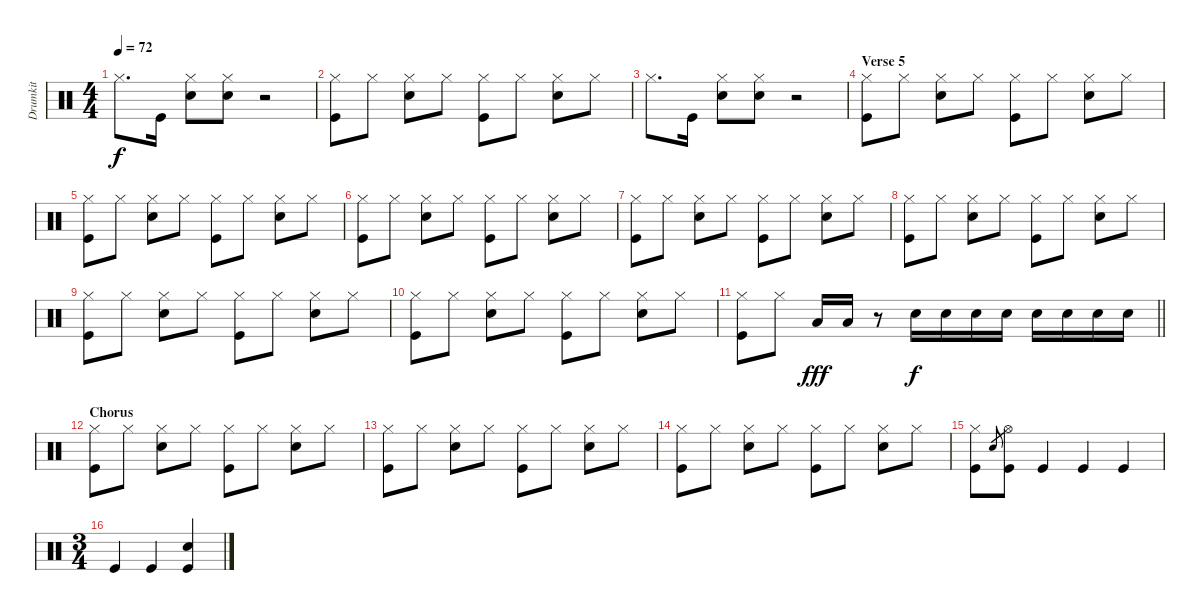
\track ("Drumkit" "Drumkit") {instrument percussion}
\staff {score}
\articulation defaults
\ts (4 4)
\tempo 72
\clef neutral
\ks c "Hi-Hat (closed)".8{d dy f} "Kick (hit)".16
("Hi-Hat (closed)" "Snare (hit) 2").8 ("Hi-Hat (closed)" "Snare (hit) 2").8 r.2 |
("Hi-Hat (closed)" "Kick (hit)").8 "Hi-Hat (closed)".8 ("Hi-Hat (closed)" "Snare (hit) 2").8 "Hi-Hat (closed)".8 ("Hi-Hat (closed)" "Kick (hit)").8 "Hi-Hat (closed)".8 ("Hi-Hat (closed)" "Snare (hit) 2").8 "Hi-Hat (closed)".8 |
"Hi-Hat (closed)".8{d} "Kick (hit)".16 ("Hi-Hat (closed)" "Snare (hit) 2").8 ("Hi-Hat (closed)" "Snare (hit) 2").8 r.2 |
\section ("" "Verse 5")
("Hi-Hat (closed)" "Kick (hit)").8 "Hi-Hat (closed)".8 ("Hi-Hat (closed)" "Snare (hit) 2").8 "Hi-Hat (closed)".8 ("Hi-Hat (closed)" "Kick (hit)").8 "Hi-Hat (closed)".8 ("Hi-Hat (closed)" "Snare (hit) 2").8 "Hi-Hat (closed)".8 |
("Hi-Hat (closed)" "Kick (hit)").8 "Hi-Hat (closed)".8 ("Hi-Hat (closed)" "Snare (hit) 2").8 "Hi-Hat (closed)".8 ("Hi-Hat (closed)" "Kick (hit)").8 "Hi-Hat (closed)".8 ("Hi-Hat (closed)" "Snare (hit) 2").8 "Hi-Hat (closed)".8 |
("Hi-Hat (closed)" "Kick (hit)").8 "Hi-Hat (closed)".8 ("Hi-Hat (closed)" "Snare (hit) 2").8 "Hi-Hat (closed)".8 ("Hi-Hat (closed)" "Kick (hit)").8 "Hi-Hat (closed)".8 ("Hi-Hat (closed)" "Snare (hit) 2").8 "Hi-Hat (closed)".8 |
("Hi-Hat (closed)" "Kick (hit)").8 "Hi-Hat (closed)".8 ("Hi-Hat (closed)" "Snare (hit) 2").8 "Hi-Hat (closed)".8 ("Hi-Hat (closed)" "Kick (hit)").8 "Hi-Hat (closed)".8 ("Hi-Hat (closed)" "Snare (hit) 2").8 "Hi-Hat (closed)".8 |
("Hi-Hat (closed)" "Kick (hit)").8 "Hi-Hat (closed)".8 ("Hi-Hat (closed)" "Snare (hit) 2").8 "Hi-Hat (closed)".8 ("Hi-Hat (closed)" "Kick (hit)").8 "Hi-Hat (closed)".8 ("Hi-Hat (closed)" "Snare (hit) 2").8 "Hi-Hat (closed)".8 |
("Hi-Hat (closed)" "Kick (hit)").8 "Hi-Hat (closed)".8 ("Hi-Hat (closed)" "Snare (hit) 2").8 "Hi-Hat (closed)".8 ("Hi-Hat (closed)" "Kick (hit)").8 "Hi-Hat (closed)".8 ("Hi-Hat (closed)" "Snare (hit) 2").8 "Hi-Hat (closed)".8 |
("Hi-Hat (closed)" "Kick (hit)").8 "Hi-Hat (closed)".8 ("Hi-Hat (closed)" "Snare (hit) 2").8 "Hi-Hat (closed)".8 ("Hi-Hat (closed)" "Kick (hit)").8 "Hi-Hat (closed)".8 ("Hi-Hat (closed)" "Snare (hit) 2").8 "Hi-Hat (closed)".8 |
\barLineRight lightlight
("Hi-Hat (closed)" "Kick (hit)").8 "Hi-Hat (closed)".8 "Low Tom (hit)".16{dy fff} "Low Tom (hit)".16 r.8 "Snare (hit) 2".16{dy f} "Snare (hit) 2".16 "Snare (hit) 2".16 "Snare (hit) 2".16 "Snare (hit) 2".16 "Snare (hit) 2".16 "Snare (hit) 2".16 "Snare (hit) 2".16 |
\section ("" "Chorus")
("Hi-Hat (closed)" "Kick (hit)").8 "Hi-Hat (closed)".8 ("Hi-Hat (closed)" "Snare (hit) 2").8 "Hi-Hat (closed)".8 ("Hi-Hat (closed)" "Kick (hit)").8 "Hi-Hat (closed)".8 ("Hi-Hat (closed)" "Snare (hit) 2").8 "Hi-Hat (closed)".8 |
("Hi-Hat (closed)" "Kick (hit)").8 "Hi-Hat (closed)".8 ("Hi-Hat (closed)" "Snare (hit) 2").8 "Hi-Hat (closed)".8 ("Hi-Hat (closed)" "Kick (hit)").8 "Hi-Hat (closed)".8 ("Hi-Hat (closed)" "Snare (hit) 2").8 "Hi-Hat (closed)".8 |
("Hi-Hat (closed)" "Kick (hit)").8 "Hi-Hat (closed)".8 ("Hi-Hat (closed)" "Snare (hit) 2").8 "Hi-Hat (closed)".8 ("Hi-Hat (closed)" "Kick (hit)").8 "Hi-Hat (closed)".8 ("Hi-Hat (closed)" "Snare (hit) 2").8 "Hi-Hat (closed)".8 |
("Kick (hit)" "Hi-Hat (closed)").8 "Snare (hit)".8{gr} ("Kick (hit)" "Hi-Hat (open)").8 "Kick (hit)".4 "Kick (hit)".4 "Kick (hit)".4 |
\ts (3 4)
"Kick (hit)".4 "Kick (hit)".4 ("Kick (hit)" "Snare (hit) 2").4
